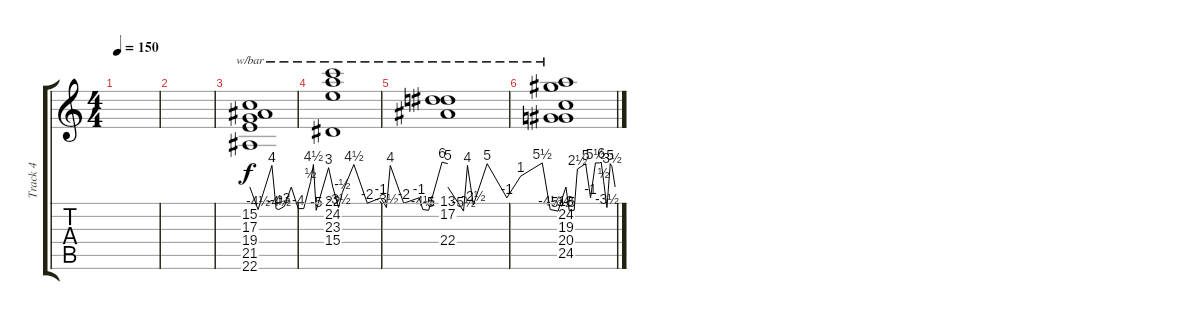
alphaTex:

\track ("Track 4" "Track 4") {instrument reversecymbal}
\staff {score tabs}
\tuning (D4 A3 F3 C3 G2 C2) {hide}
\ts (4 4)
\tempo 150
\clef g2
\ks c
|
|
(15.2 17.3 19.4 21.5 22.6).1{tbe (custom default 0 0 6 -18 16 16 19 -16 21 -18 25 -12 30 0 35 -16 39 -16 44 2 46 18 48 -20 57 12 60 0) dy f} |
(22.1 24.2 23.3 15.4).1{tbe (custom default 0 0 3 -14 5 -2 11 18 18 -8 25 -4 28 -14 30 16 37 -8 45 -4 47 -18 50 -20 57 24 60 20)} |
(13.1 17.2 22.4).1{tbe (custom default 0 0 8 -22 10 16 13 -10 20 20 30 -4 37 4 48 22 52 -18 56 -22 60 0)} |
(18.1 24.2 19.3 20.4 24.5).1{tbe (custom default 0 0 4 -20 10 -20 14 10 24 20 30 -4 36 22 41 22 43 24 46 2 50 -14 54 20 56 14 60 0)}
